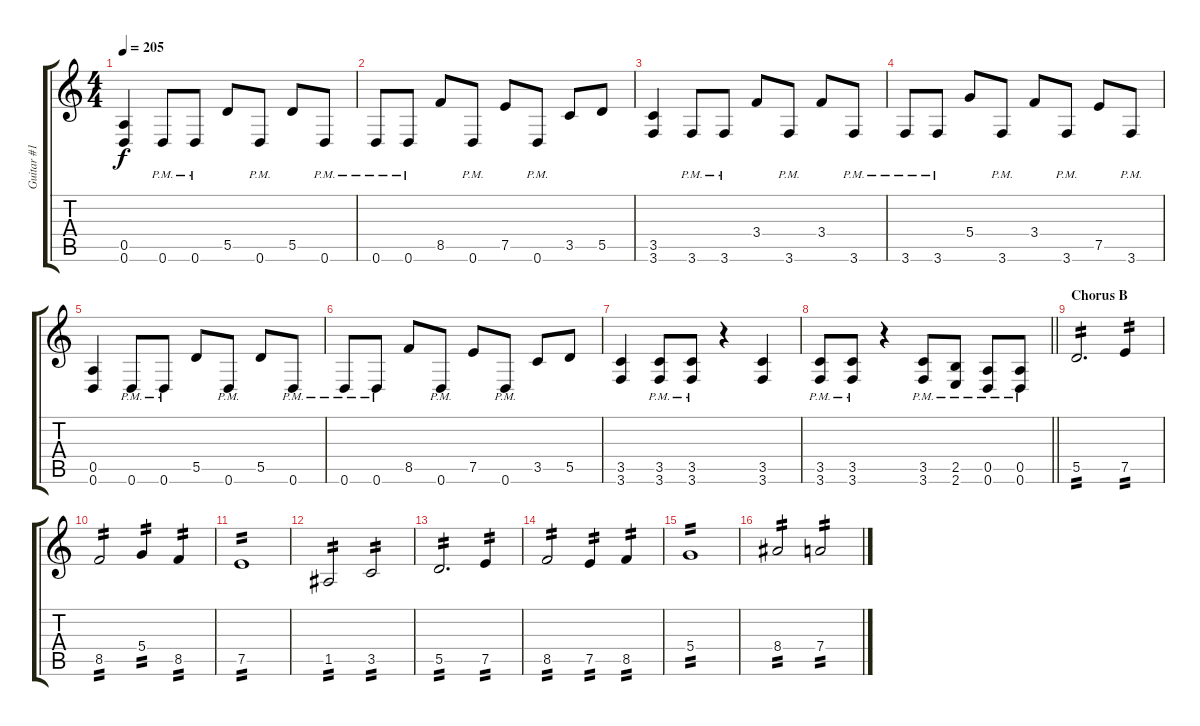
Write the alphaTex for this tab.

\track ("Guitar #1" "Guitar #1") {instrument overdrivenguitar}
\staff {score tabs}
\tuning (E4 B3 G3 D3 A2 D2) {hide}
\ts (4 4)
\tempo 205
\clef g2
\ks c
(0.5 0.6).4{dy f} 0.6{pm}.8 0.6{pm}.8 5.5.8 0.6{pm}.8 5.5.8 0.6{pm}.8 |
0.6{pm}.8 0.6{pm}.8 8.5.8 0.6{pm}.8 7.5.8 0.6{pm}.8 3.5.8 5.5.8 |
(3.5 3.6).4 3.6{pm}.8 3.6{pm}.8 3.4.8 3.6{pm}.8 3.4.8 3.6{pm}.8 |
3.6{pm}.8 3.6{pm}.8 5.4.8 3.6{pm}.8 3.4.8 3.6{pm}.8 7.5.8 3.6{pm}.8 |
(0.5 0.6).4 0.6{pm}.8 0.6{pm}.8 5.5.8 0.6{pm}.8 5.5.8 0.6{pm}.8 |
0.6{pm}.8 0.6{pm}.8 8.5.8 0.6{pm}.8 7.5.8 0.6{pm}.8 3.5.8 5.5.8 |
(3.5 3.6).4 (3.5{pm} 3.6{pm}).8 (3.5{pm} 3.6{pm}).8 r.4 (3.5 3.6).4 |
\barLineRight lightlight
(3.5{pm} 3.6{pm}).8 (3.5{pm} 3.6{pm}).8 r.4 (3.5{pm} 3.6{pm}).8 (2.5{pm} 2.6{pm}).8 (0.5{pm} 0.6{pm}).8 (0.5{pm} 0.6{pm}).8 |
\section ("" "Chorus B")
5.5.2{d tp 2} 7.5.4{tp 2} |
8.5.2{tp 2} 5.4.4{tp 2} 8.5.4{tp 2} |
7.5.1{tp 2} |
1.5.2{tp 2} 3.5.2{tp 2} |
5.5.2{d tp 2} 7.5.4{tp 2} |
8.5.2{tp 2} 7.5.4{tp 2} 8.5.4{tp 2} |
5.4.1{tp 2} |
8.4.2{tp 2} 7.4.2{tp 2}
